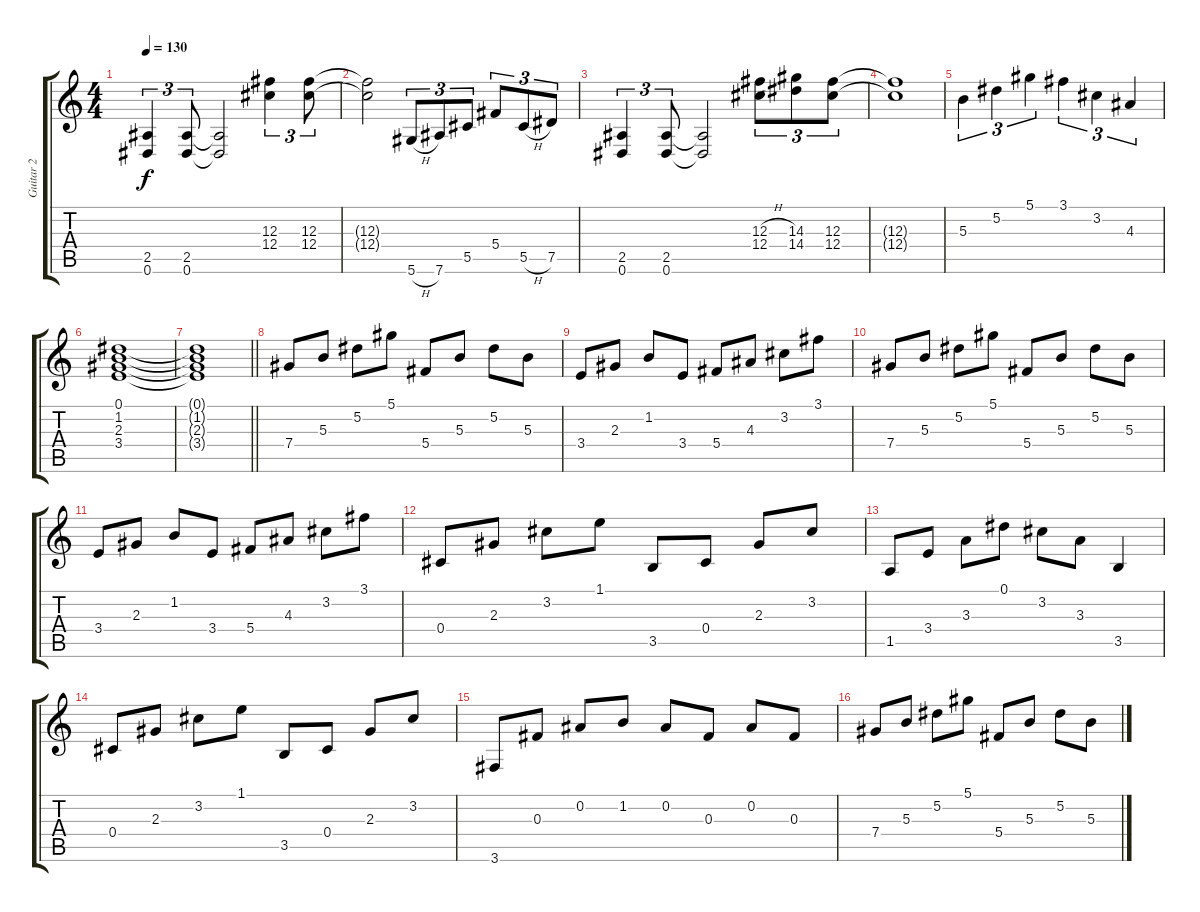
\track ("Guitar 2" "Guitar 2") {instrument overdrivenguitar}
\staff {score tabs}
\tuning (Eb4 Bb3 Gb3 Db3 Ab2 Eb2) {hide}
\ts (4 4)
\tempo 130
\clef g2
\ks c
(2.5 0.6).4{tu (3 2) dy f} (2.5 0.6).8{tu (3 2)} (2.5{t} 0.6{t}).2 (12.3 12.4).4{tu (3 2)} (12.3 12.4).8{tu (3 2)} |
(12.3{t} 12.4{t}).2 5.6{h}.8{tu (3 2)} 7.6.8{tu (3 2)} 5.5.8{tu (3 2)} 5.4.8{tu (3 2)} 5.5{h}.8{tu (3 2)} 7.5.8{tu (3 2)} |
(2.5 0.6).4{tu (3 2)} (2.5 0.6).8{tu (3 2)} (2.5{t} 0.6{t}).2 (12.3{h} 12.4{h}).8{tu (3 2)} (14.3 14.4).8{tu (3 2)} (12.3 12.4).8{tu (3 2)} |
(12.3{t} 12.4{t}).1 |
5.3.4{tu (3 2)} 5.2.4{tu (3 2)} 5.1.4{tu (3 2)} 3.1.4{tu (3 2)} 3.2.4{tu (3 2)} 4.3.4{tu (3 2)} |
(0.1 1.2 2.3 3.4).1 |
\barLineRight lightlight
(0.1{t} 1.2{t} 2.3{t} 3.4{t}).1 |
7.4.8{instrument acousticguitarsteel} 5.3.8 5.2.8 5.1.8 5.4.8 5.3.8 5.2.8 5.3.8 |
3.4.8 2.3.8 1.2.8 3.4.8 5.4.8 4.3.8 3.2.8 3.1.8 |
7.4.8 5.3.8 5.2.8 5.1.8 5.4.8 5.3.8 5.2.8 5.3.8 |
3.4.8 2.3.8 1.2.8 3.4.8 5.4.8 4.3.8 3.2.8 3.1.8 |
0.4.8 2.3.8 3.2.8 1.1.8 3.5.8 0.4.8 2.3.8 3.2.8 |
1.5.8 3.4.8 3.3.8 0.1.8 3.2.8 3.3.8 3.5.4 |
0.4.8 2.3.8 3.2.8 1.1.8 3.5.8 0.4.8 2.3.8 3.2.8 |
3.6.8 0.3.8 0.2.8 1.2.8 0.2.8 0.3.8 0.2.8 0.3.8 |
7.4.8 5.3.8 5.2.8 5.1.8 5.4.8 5.3.8 5.2.8 5.3.8
